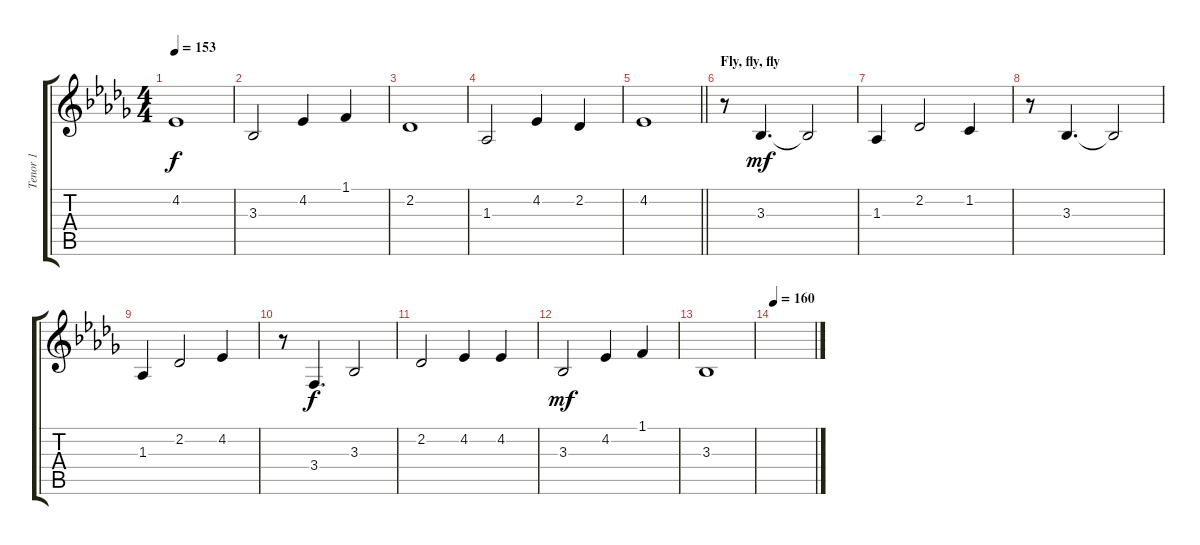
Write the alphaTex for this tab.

\track ("Tenor 1" "Tenor 1") {instrument choiraahs}
\staff {score tabs}
\tuning (E4 B3 G3 D3 A2 E2) {hide}
\ts (4 4)
\tempo 153
\clef g2
\ks bbminor
4.2.1{dy f} |
3.3.2 4.2.4 1.1.4 |
2.2.1 |
1.3.2 4.2.4 2.2.4 |
\barLineRight lightlight
4.2.1 |
\section ("" "Fly, fly, fly")
r.8 3.3.4{d dy mf} 3.3{t}.2 |
1.3.4 2.2.2 1.2.4 |
r.8 3.3.4{d} 3.3{t}.2 |
1.3.4 2.2.2 4.2.4 |
r.8 3.4.4{d dy f} 3.3.2 |
2.2.2 4.2.4 4.2.4 |
3.3.2{dy mf} 4.2.4 1.1.4 |
3.3.1 |
\tempo 160
